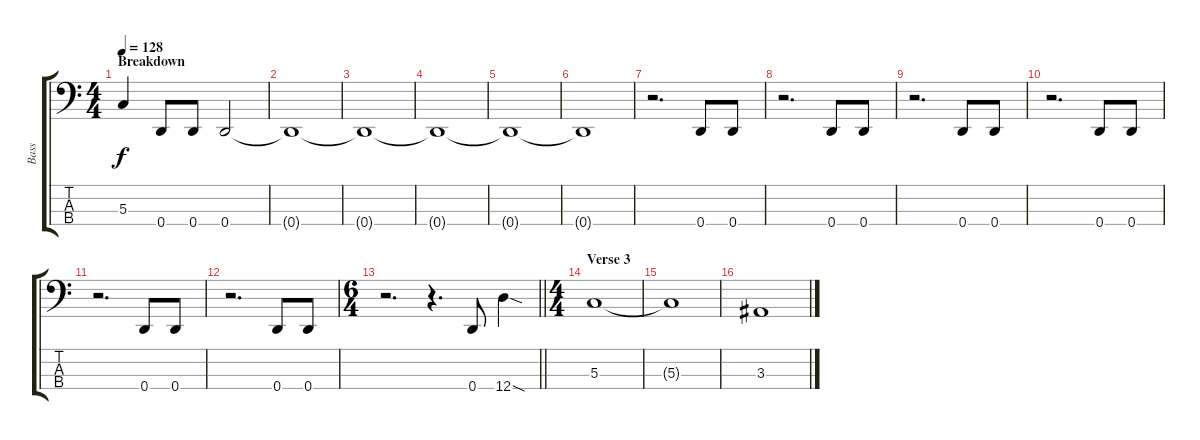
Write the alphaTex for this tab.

\track ("Bass" "Bass") {instrument electricbassfinger}
\staff {score tabs}
\tuning (F2 C2 G1 D1) {hide}
\ts (4 4)
\section ("" "Breakdown")
\tempo 128
\clef f4
\ks c
5.3{t}.4{dy f} 0.4.8 0.4.8 0.4.2 |
0.4{t}.1 |
0.4{t}.1 |
0.4{t}.1 |
0.4{t}.1 |
0.4{t}.1 |
r.2{d} 0.4.8 0.4.8 |
r.2{d} 0.4.8 0.4.8 |
r.2{d} 0.4.8 0.4.8 |
r.2{d} 0.4.8 0.4.8 |
r.2{d} 0.4.8 0.4.8 |
r.2{d} 0.4.8 0.4.8 |
\ts (6 4)
\barLineRight lightlight
r.2{d} r.4{d} 0.4.8 12.4{sod}.4 |
\ts (4 4)
\section ("" "Verse 3")
5.3.1 |
5.3{t}.1 |
3.3.1
